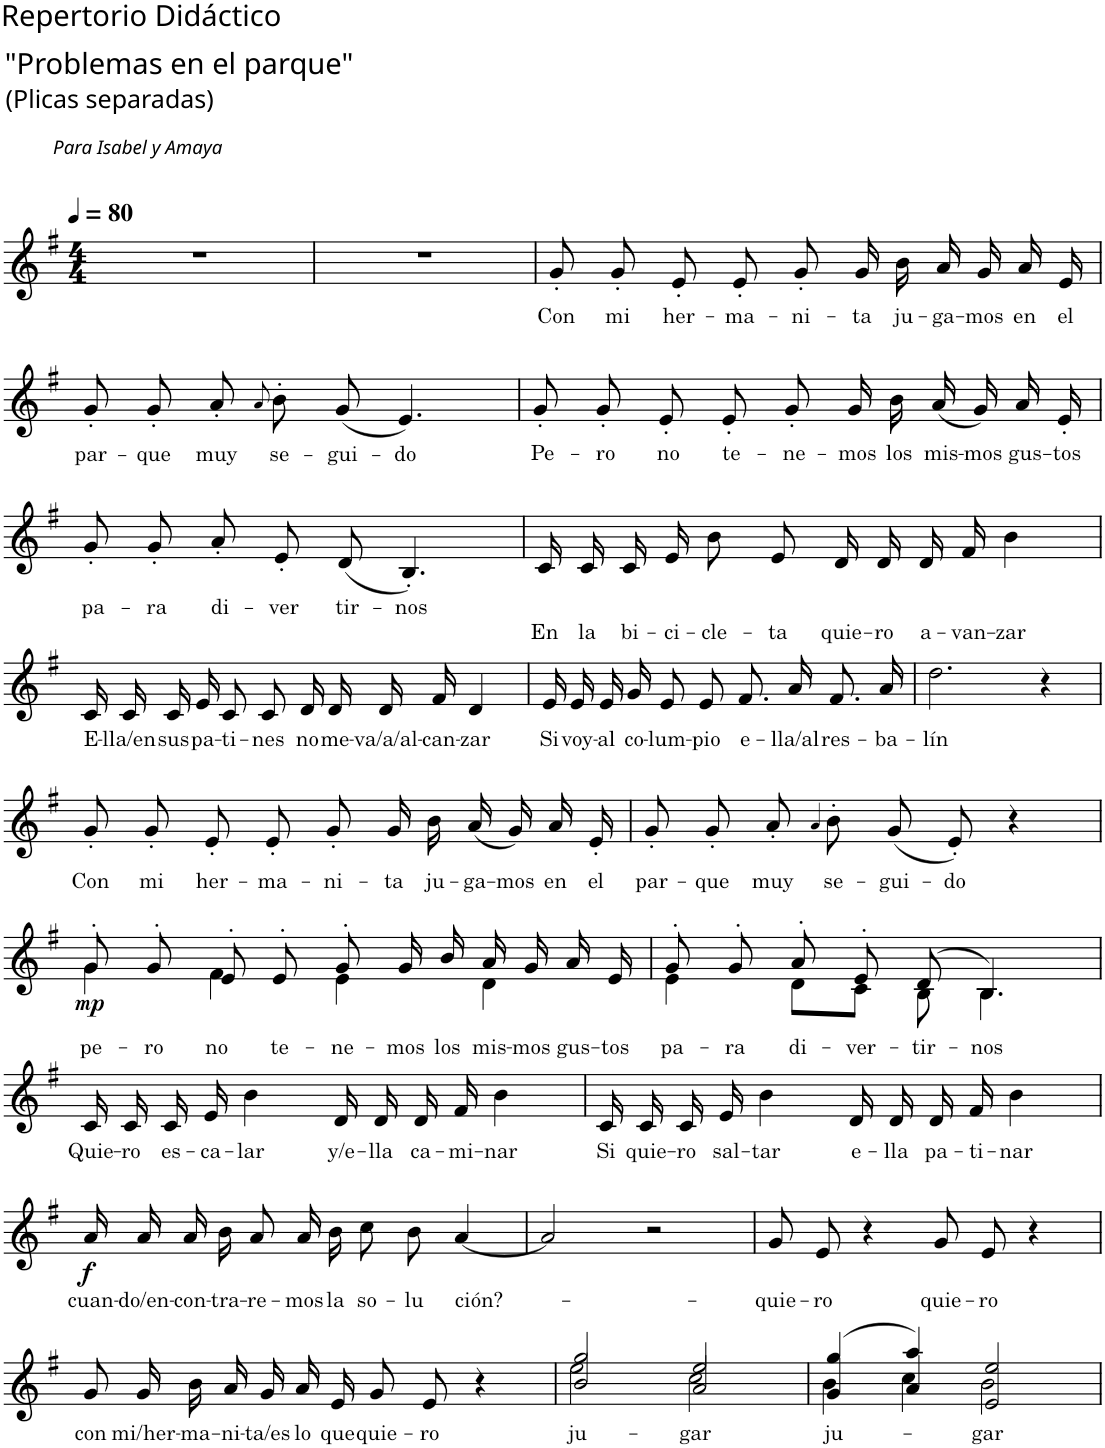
**kern	**text	**dynam
*part1	*part1	*part1
*staff1	*staff1	*staff1
*I"Voz	*	*
*I'Vo.	*	*
*clefG2	*	*
*k[f#]	*	*
*M4/4	*	*
*MM80	*	*
=1	=1	=1
1r	.	.
=2	=2	=2
1r	.	.
=3	=3	=3
!	!LO:LY:b	!
8g'/	Con	.
!	!LO:LY:b	!
8g'/	mi	.
!	!LO:LY:b	!
8e'/	her-	.
!	!LO:LY:b	!
8e'/	-ma-	.
!	!LO:LY:b	!
8g'/	-ni-	.
!	!LO:LY:b	!
16g/	-ta	.
!	!LO:LY:b	!
16b\	ju-	.
!	!LO:LY:b	!
16a/	-ga-	.
!	!LO:LY:b	!
16g/	-mos	.
!	!LO:LY:b	!
16a/	en	.
!	!LO:LY:b	!
16e/	el	.
!!LO:LB:g=z
=4	=4	=4
!	!LO:LY:b	!
8g'/	par-	.
!	!LO:LY:b	!
8g'/	-que	.
!	!LO:LY:b	!
8a'/	muy	.
8qa/	.	.
!	!LO:LY:b	!
8b'\	se-	.
!	!LO:LY:b	!
(8g/	-gui-	.
!	!LO:LY:b	!
4.e/)	-do	.
=5	=5	=5
!	!LO:LY:b	!
8g'/	Pe-	.
!	!LO:LY:b	!
8g'/	-ro	.
!	!LO:LY:b	!
8e'/	no	.
!	!LO:LY:b	!
8e'/	te-	.
!	!LO:LY:b	!
8g'/	-ne-	.
!	!LO:LY:b	!
16g/	-mos	.
!	!LO:LY:b	!
16b\	los	.
!	!LO:LY:b	!
(16a/	mis-	.
!	!LO:LY:b	!
16g/)	-mos	.
!	!LO:LY:b	!
16a/	gus-	.
!	!LO:LY:b	!
16e'/	-tos	.
!!LO:LB:g=z
=6	=6	=6
!	!LO:LY:b	!
8g'/	pa-	.
!	!LO:LY:b	!
8g'/	-ra	.
!	!LO:LY:b	!
8a'/	di-	.
!	!LO:LY:b	!
8e'/	-ver	.
!	!LO:LY:b	!
(8d/	tir-	.
!	!LO:LY:b	!
4.B'/)	-nos	.
=7	=7	=7
!	!LO:LY:b	!
16c/	En	.
!	!LO:LY:b	!
16c/	la	.
!	!LO:LY:b	!
16c/	bi-	.
!	!LO:LY:b	!
16e/	-ci-	.
!	!LO:LY:b	!
8b\	-cle-	.
!	!LO:LY:b	!
8e/	-ta	.
!	!LO:LY:b	!
16d/	quie-	.
!	!LO:LY:b	!
16d/	-ro	.
!	!LO:LY:b	!
16d/	a-	.
!	!LO:LY:b	!
16f#/	-van-	.
!	!LO:LY:b	!
4b\	-zar	.
!!LO:LB:g=z
=8	=8	=8
!	!LO:LY:b	!
16c/	E-	.
!	!LO:LY:b	!
16c/	-lla/en	.
!	!LO:LY:b	!
16c/	sus	.
!	!LO:LY:b	!
16e/	pa-	.
!	!LO:LY:b	!
8c/	-ti-	.
!	!LO:LY:b	!
8c/	-nes	.
!	!LO:LY:b	!
16d/	no	.
!	!LO:LY:b	!
16d/	me-	.
!	!LO:LY:b	!
16d/	-va/a/al-	.
!	!LO:LY:b	!
16f#/	-can-	.
!	!LO:LY:b	!
4d/	-zar	.
=9	=9	=9
!	!LO:LY:b	!
16e/	Si	.
!	!LO:LY:b	!
16e/	voy-	.
!	!LO:LY:b	!
16e/	-al	.
!	!LO:LY:b	!
16g/	co-	.
!	!LO:LY:b	!
8e/	-lum-	.
!	!LO:LY:b	!
8e/	-pio	.
!	!LO:LY:b	!
8.f#/	e-	.
!	!LO:LY:b	!
16a/	-lla/al	.
!	!LO:LY:b	!
8.f#/	res-	.
!	!LO:LY:b	!
16a/	ba-	.
=10	=10	=10
!	!LO:LY:b	!
2.dd\	-lín	.
4r	.	.
!!LO:LB:g=z
=11	=11	=11
!	!LO:LY:b	!
8g'/	Con	.
!	!LO:LY:b	!
8g'/	mi	.
!	!LO:LY:b	!
8e'/	her-	.
!	!LO:LY:b	!
8e'/	-ma-	.
!	!LO:LY:b	!
8g'/	ni-	.
!	!LO:LY:b	!
16g/	-ta	.
!	!LO:LY:b	!
16b\	ju-	.
!	!LO:LY:b	!
(16a/	-ga-	.
!	!LO:LY:b	!
16g/)	-mos	.
!	!LO:LY:b	!
16a/	en	.
!	!LO:LY:b	!
16e'/	el	.
=12	=12	=12
!	!LO:LY:b	!
8g'/	par-	.
!	!LO:LY:b	!
8g'/	-que	.
!	!LO:LY:b	!
8a'/	muy	.
4qa/	.	.
!	!LO:LY:b	!
8b'\	se-	.
!	!LO:LY:b	!
(8g/	-gui-	.
!	!LO:LY:b	!
8e'/)	-do	.
4r	.	.
!!LO:LB:g=z
=13	=13	=13
!	!LO:LY:b	!LO:DY:b
*^	*	*
8g'/	4g\	pe-	mp
!	!	!LO:LY:b	!
8g'/	.	-ro	.
!	!	!LO:LY:b	!
8e'/	4f#\	no	.
!	!	!LO:LY:b	!
8e'/	.	te-	.
!	!	!LO:LY:b	!
8g'/	4e\	-ne-	.
!	!	!LO:LY:b	!
16g/	.	-mos	.
!	!	!LO:LY:b	!
16b/	.	los	.
!	!	!LO:LY:b	!
16a/	4d\	mis-	.
!	!	!LO:LY:b	!
16g/	.	-mos	.
!	!	!LO:LY:b	!
16a/	.	gus-	.
!	!	!LO:LY:b	!
16e/	.	-tos	.
=14	=14	=14	=14
!	!	!LO:LY:b	!
8g'/	4e\	pa-	.
!	!	!LO:LY:b	!
8g'/	.	-ra	.
!	!	!LO:LY:b	!
8a'/	8d\L	di-	.
!	!	!LO:LY:b	!
8e'/	8c\J	-ver-	.
!	!	!LO:LY:b	!
(8d/	8B\	-tir-	.
!	!	!LO:LY:b	!
4.B/)	4.B\	-nos	.
!!LO:LB:g=z	!!
=15	=15	=15	=15
!	!	!LO:LY:b	!
*v	*v	*	*
16c/	Quie-	.
!	!LO:LY:b	!
16c/	-ro	.
!	!LO:LY:b	!
16c/	es-	.
!	!LO:LY:b	!
16e/	-ca-	.
!	!LO:LY:b	!
4b\	-lar	.
!	!LO:LY:b	!
16d/	y/e-	.
!	!LO:LY:b	!
16d/	-lla	.
!	!LO:LY:b	!
16d/	ca-	.
!	!LO:LY:b	!
16f#/	-mi-	.
!	!LO:LY:b	!
4b\	-nar	.
=16	=16	=16
!	!LO:LY:b	!
16c/	Si	.
!	!LO:LY:b	!
16c/	quie-	.
!	!LO:LY:b	!
16c/	-ro	.
!	!LO:LY:b	!
16e/	sal-	.
!	!LO:LY:b	!
4b\	-tar	.
!	!LO:LY:b	!
16d/	e-	.
!	!LO:LY:b	!
16d/	-lla	.
!	!LO:LY:b	!
16d/	pa-	.
!	!LO:LY:b	!
16f#/	-ti-	.
!	!LO:LY:b	!
4b\	-nar	.
!!LO:LB:g=z
=17	=17	=17
!	!LO:LY:b	!LO:DY:b
16a/	cuan-	f
!	!LO:LY:b	!
16a/	-do/en-	.
!	!LO:LY:b	!
16a/	-con-	.
!	!LO:LY:b	!
16b\	-tra-	.
!	!LO:LY:b	!
8a/	-re-	.
!	!LO:LY:b	!
16a/	-mos	.
!	!LO:LY:b	!
16b\	la	.
!	!LO:LY:b	!
8cc\	so-	.
!	!LO:LY:b	!
8b\	-lu	.
!	!LO:LY:b	!
[4a/	-ción?-	.
=18	=18	=18
2a/]	.	.
2r	.	.
=19	=19	=19
!	!LO:LY:b	!
8g/	quie-	.
!	!LO:LY:b	!
8e/	-ro	.
4r	.	.
!	!LO:LY:b	!
8g/	quie-	.
!	!LO:LY:b	!
8e/	-ro	.
4r	.	.
!!LO:LB:g=z
=20	=20	=20
!	!LO:LY:b	!
8g/	con	.
!	!LO:LY:b	!
16g/	mi/her-	.
!	!LO:LY:b	!
16b\	-ma-	.
!	!LO:LY:b	!
16a/	-ni-	.
!	!LO:LY:b	!
16g/	-ta/es	.
!	!LO:LY:b	!
16a/	lo	.
!	!LO:LY:b	!
16e/	que	.
!	!LO:LY:b	!
8g/	quie-	.
!	!LO:LY:b	!
8e/	-ro	.
4r	.	.
=21	=21	=21
!	!LO:LY:b	!
*^	*	*
*	*^	*	*
2gg/	2ee\	2b/	ju-	.
!	!	!	!LO:LY:b	!
2ee/	2cc\	2a/	-gar	.
=22	=22	=22	=22	=22
!	!	!	!LO:LY:b	!
(4gg/	4b\	4g/	ju-	.
4aa/)	4cc\	4a/	.	.
!	!	!	!LO:LY:b	!
2ee/	2b\	2e/	-gar	.
*v	*v	*v	*	*
=	=	=
*-	*-	*-
